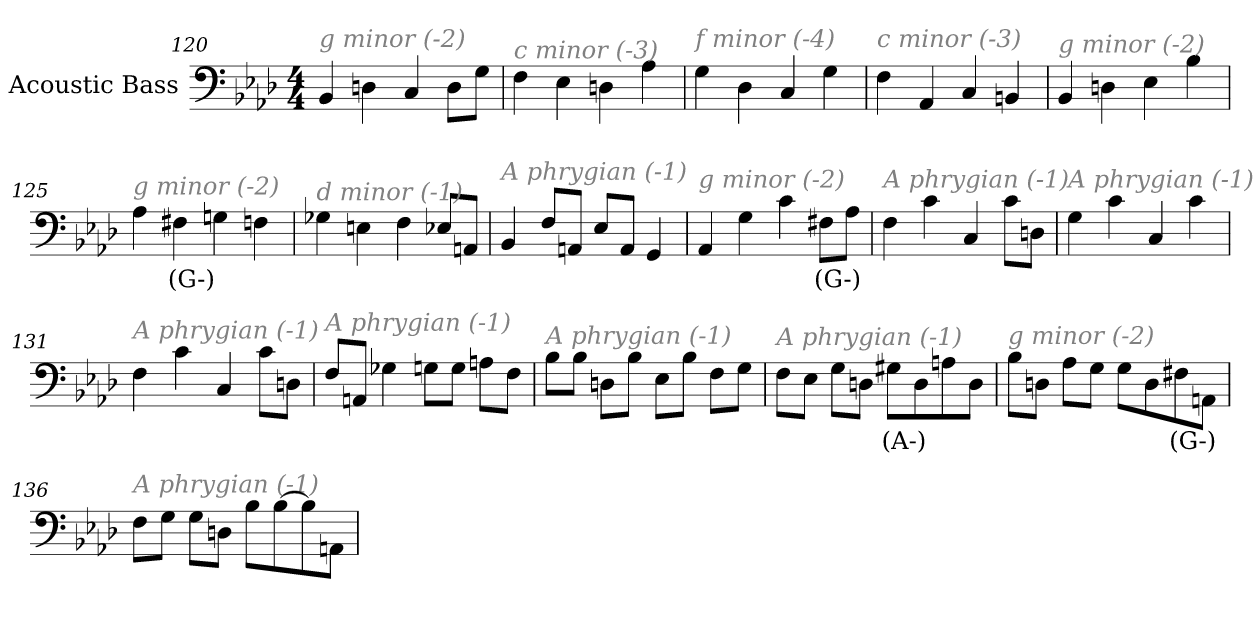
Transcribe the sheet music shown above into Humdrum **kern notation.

**kern	**text
*part1	*part1
*staff1	*staff1
*I"Acoustic Bass	*
*clefF4	*
*ITrd7c12	*
*k[b-e-a-d-]	*
*A-:	*
*M4/4	*
=120	=120
!LO:TX:i:color=#808080:t=g minor (-2)	!
4BBB-	.
4DDn	.
4CC	.
8DDL	.
8GGJ	.
=121	=121
!LO:TX:i:color=#808080:t=c minor (-3)	!
4FF	.
4EE-	.
4DDn	.
4AA-	.
=122	=122
!LO:TX:i:color=#808080:t=f minor (-4)	!
4GG	.
4DD-	.
4CC	.
4GG	.
=123	=123
!LO:TX:i:color=#808080:t=c minor (-3)	!
4FF	.
4AAA-	.
4CC	.
4BBBn	.
=124	=124
!LO:TX:i:color=#808080:t=g minor (-2)	!
4BBB-	.
4DDn	.
4EE-	.
4BB-	.
=125	=125
!LO:TX:i:color=#808080:t=g minor (-2)	!
4AA-	.
4FF#Xi	(G-)
4GGn	.
4FF	.
=126	=126
!LO:TX:i:color=#808080:t=d minor (-1)	!
4GG-X	.
4EEn	.
4FF	.
8EE-XL	.
8AAAnJ	.
=127	=127
!LO:TX:i:color=#808080:t=A phrygian (-1)	!
4BBB-	.
8FFL	.
8AAAnJ	.
8EE-L	.
8AAAJ	.
4GGG	.
=128	=128
!LO:TX:i:color=#808080:t=g minor (-2)	!
4AAA-	.
4GG	.
4C	.
8FF#XiL	(G-)
8AA-J	.
=129	=129
!LO:TX:i:color=#808080:t=A phrygian (-1)	!
4FF	.
4C	.
4CC	.
8CL	.
8DDnJ	.
=130	=130
!LO:TX:i:color=#808080:t=A phrygian (-1)	!
4GG	.
4C	.
4CC	.
4C	.
=131	=131
!LO:TX:i:color=#808080:t=A phrygian (-1)	!
4FF	.
4C	.
4CC	.
8CL	.
8DDnJ	.
=132	=132
!LO:TX:i:color=#808080:t=A phrygian (-1)	!
8FFL	.
8AAAnJ	.
4GG-X	.
8GGnL	.
8GGJ	.
8AAnL	.
8FFJ	.
=133	=133
!LO:TX:i:color=#808080:t=A phrygian (-1)	!
8BB-L	.
8BB-J	.
8DDnL	.
8BB-J	.
8EE-L	.
8BB-J	.
8FFL	.
8GGJ	.
=134	=134
!LO:TX:i:color=#808080:t=A phrygian (-1)	!
8FFL	.
8EE-J	.
8GGL	.
8DDnJ	.
8GG#XiL	(A-)
8DD	.
8AAn	.
8DDJ	.
=135	=135
!LO:TX:i:color=#808080:t=g minor (-2)	!
8BB-L	.
8DDnJ	.
8AA-L	.
8GGJ	.
8GGL	.
8DD	.
8FF#Xi	(G-)
8AAAnJ	.
=136	=136
!LO:TX:i:color=#808080:t=A phrygian (-1)	!
8FFL	.
8GGJ	.
8GGL	.
8DDnJ	.
8BB-L	.
[8BB-	.
8BB-]	.
8AAAnJ	.
=	=
*-	*-
